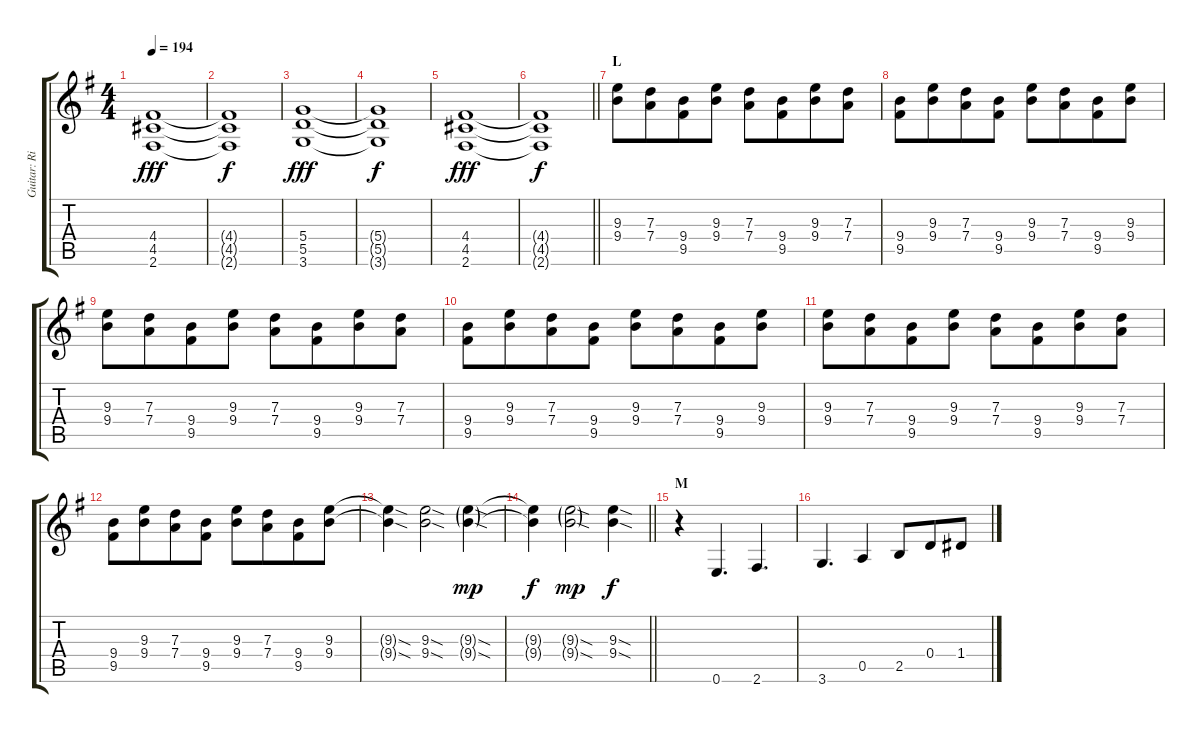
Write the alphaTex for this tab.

\track ("Guitar: Rik" "Guitar: Ri") {instrument distortionguitar}
\staff {score tabs}
\tuning (E4 B3 G3 D3 A2 E2) {hide}
\ts (4 4)
\tempo 194
\clef g2
\ks g
(4.4 4.5 2.6).1{dy fff} |
(4.4{t} 4.5{t} 2.6{t}).1{dy f} |
(5.4 5.5 3.6).1{dy fff} |
(5.4{t} 5.5{t} 3.6{t}).1{dy f} |
(4.4 4.5 2.6).1{dy fff} |
\barLineRight lightlight
(4.4{t} 4.5{t} 2.6{t}).1{dy f} |
\section ("" "L")
(9.3 9.4).8 (7.3 7.4).8{beam merge} (9.4 9.5).8 (9.3 9.4).8{beam split} (7.3 7.4).8 (9.4 9.5).8{beam merge} (9.3 9.4).8 (7.3 7.4).8 |
(9.4 9.5).8 (9.3 9.4).8{beam merge} (7.3 7.4).8 (9.4 9.5).8 (9.3 9.4).8{beam merge} (7.3 7.4).8{beam merge} (9.4 9.5).8 (9.3 9.4).8 |
(9.3 9.4).8 (7.3 7.4).8{beam merge} (9.4 9.5).8 (9.3 9.4).8{beam split} (7.3 7.4).8 (9.4 9.5).8{beam merge} (9.3 9.4).8 (7.3 7.4).8 |
(9.4 9.5).8 (9.3 9.4).8{beam merge} (7.3 7.4).8 (9.4 9.5).8 (9.3 9.4).8{beam merge} (7.3 7.4).8{beam merge} (9.4 9.5).8 (9.3 9.4).8 |
(9.3 9.4).8 (7.3 7.4).8{beam merge} (9.4 9.5).8 (9.3 9.4).8{beam split} (7.3 7.4).8 (9.4 9.5).8{beam merge} (9.3 9.4).8 (7.3 7.4).8 |
(9.4 9.5).8 (9.3 9.4).8{beam merge} (7.3 7.4).8 (9.4 9.5).8 (9.3 9.4).8{beam merge} (7.3 7.4).8{beam merge} (9.4 9.5).8 (9.3 9.4).8 |
(9.3{sod t} 9.4{sod t}).4 (9.3{sod} 9.4{sod}).2 (9.3{sod g} 9.4{sod g}).4{dy mp} |
\barLineRight lightlight
(9.3{t} 9.4{t}).4{dy f} (9.3{sod g} 9.4{sod g}).2{dy mp} (9.3{sod} 9.4{sod}).4{dy f} |
\section ("" "M")
r.4 0.6.4{d} 2.6.4{d} |
3.6.4{d} 0.5.4 2.5.8{beam merge} 0.4.8 1.4.8
